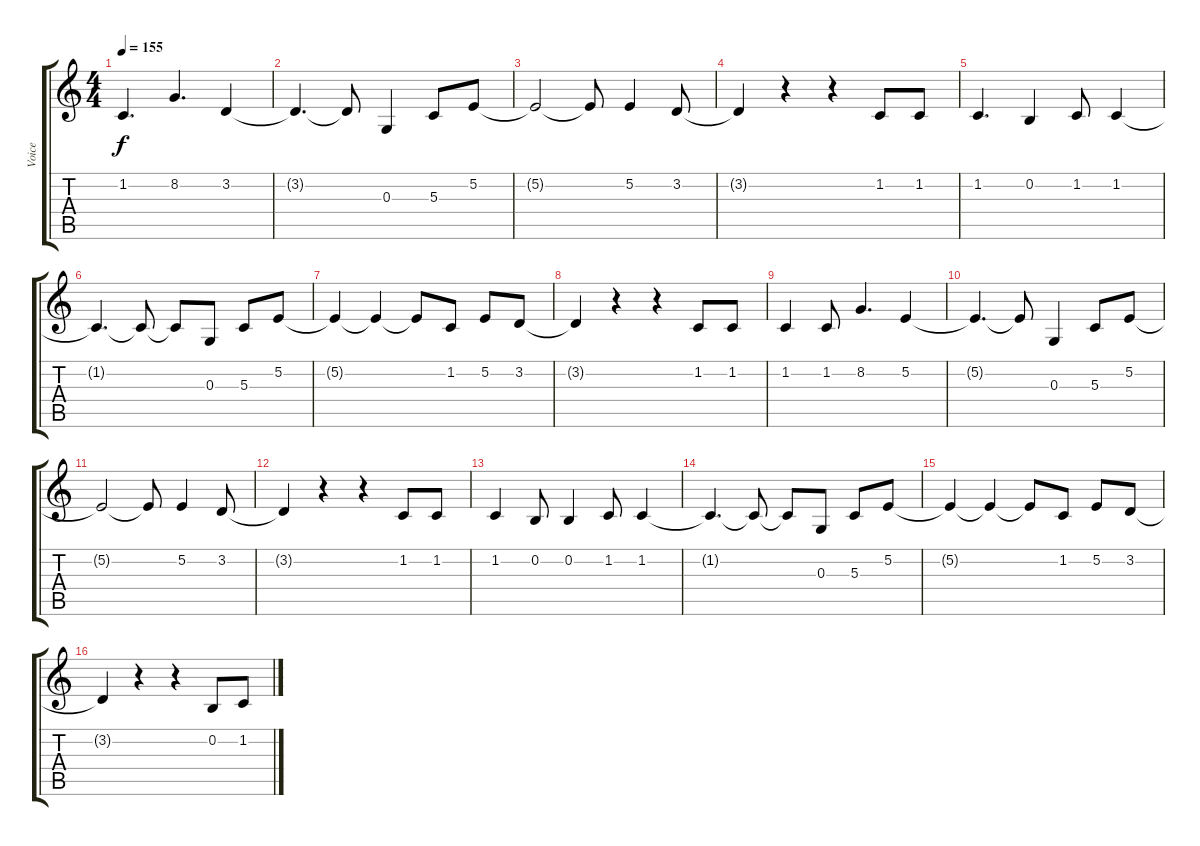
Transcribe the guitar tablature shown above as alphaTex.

\track ("Voice" "Voice") {instrument electricgrandpiano}
\staff {score tabs}
\tuning (E4 B3 G3 D3 A2 E2) {hide}
\ts (4 4)
\tempo 155
\clef g2
\ks c
1.2.4{d dy f} 8.2.4{d} 3.2.4 |
3.2{t}.4{d} 3.2{t}.8 0.3.4 5.3.8 5.2.8 |
5.2{t}.2 5.2{t}.8 5.2.4 3.2.8 |
3.2{t}.4 r.4 r.4 1.2.8 1.2.8 |
1.2.4{d} 0.2.4 1.2.8 1.2.4 |
1.2{t}.4{d} 1.2{t}.8 1.2{t}.8 0.3.8 5.3.8 5.2.8 |
5.2{t}.4 5.2{t}.4 5.2{t}.8 1.2.8 5.2.8 3.2.8 |
3.2{t}.4 r.4 r.4 1.2.8 1.2.8 |
1.2.4 1.2.8 8.2.4{d} 5.2.4 |
5.2{t}.4{d} 5.2{t}.8 0.3.4 5.3.8 5.2.8 |
5.2{t}.2 5.2{t}.8 5.2.4 3.2.8 |
3.2{t}.4 r.4 r.4 1.2.8 1.2.8 |
1.2.4 0.2.8 0.2.4 1.2.8 1.2.4 |
1.2{t}.4{d} 1.2{t}.8 1.2{t}.8 0.3.8 5.3.8 5.2.8 |
5.2{t}.4 5.2{t}.4 5.2{t}.8 1.2.8 5.2.8 3.2.8 |
3.2{t}.4 r.4 r.4 0.2.8 1.2.8
